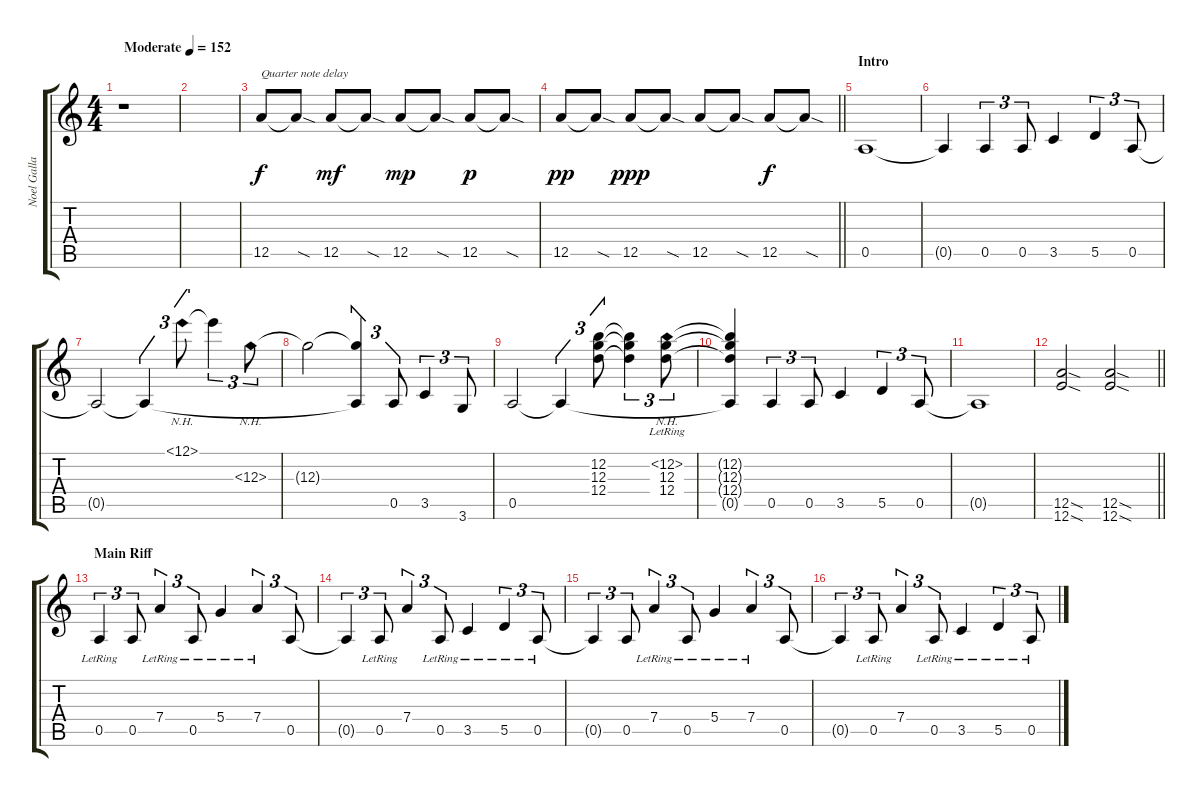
\track ("Noel Gallagher" "Noel Galla") {instrument overdrivenguitar}
\staff {score tabs}
\tuning (E4 B3 G3 D3 A2 E2) {hide}
\ts (4 4)
\tempo (152 "Moderate")
\clef g2
\ks c
r.1{dy f instrument overdrivenguitar} |
|
12.5.8{txt "Quarter note delay"} 12.5{sod t}.8 12.5.8{dy mf} 12.5{sod t}.8 12.5.8{dy mp} 12.5{sod t}.8 12.5.8{dy p} 12.5{sod t}.8 |
\barLineRight lightlight
12.5.8{dy pp} 12.5{sod t}.8 12.5.8{dy ppp} 12.5{sod t}.8 12.5.8 12.5{sod t}.8 12.5.8{dy f} 12.5{sod t}.8 |
\section ("" "Intro")
0.5.1 |
0.5{t}.4 0.5.4{tu (3 2)} 0.5.8{tu (3 2)} 3.5.4 5.5.4{tu (3 2)} 0.5.8{tu (3 2)} |
0.5{t}.2 0.5{t}.4{tu (3 2)} 12.1{nh}.8{tu (3 2)} 12.1{t}.4{tu (3 2)} 12.3{nh}.8{tu (3 2)} |
12.3{t}.2 (12.3{t} 0.5{t}).4{tu (3 2)} 0.5.8{tu (3 2)} 3.5.4{tu (3 2)} 3.6.8{tu (3 2)} |
0.5.2 0.5{t}.4{tu (3 2)} (12.2 12.3 12.4).8{tu (3 2)} (12.2{t} 12.3{t} 12.4{t}).4{tu (3 2)} (12.2{nh lr} 12.3{lr} 12.4{lr}).8{tu (3 2)} |
(12.2{t} 12.3{t} 12.4{t} 0.5{t}).4 0.5.4{tu (3 2)} 0.5.8{tu (3 2)} 3.5.4 5.5.4{tu (3 2)} 0.5.8{tu (3 2)} |
0.5{t}.1 |
\barLineRight lightlight
(12.5{sod} 12.6{sod}).2 (12.5{sod} 12.6{sod}).2 |
\section ("" "Main Riff")
0.5{lr}.4{tu (3 2)} 0.5.8{tu (3 2)} 7.4{lr}.4{tu (3 2)} 0.5{lr}.8{tu (3 2)} 5.4{lr}.4 7.4{lr}.4{tu (3 2)} 0.5.8{tu (3 2)} |
0.5{t}.4{tu (3 2)} 0.5{lr}.8{tu (3 2)} 7.4.4{tu (3 2)} 0.5{lr}.8{tu (3 2)} 3.5{lr}.4 5.5{lr}.4{tu (3 2)} 0.5{lr}.8{tu (3 2)} |
0.5{t}.4{tu (3 2)} 0.5.8{tu (3 2)} 7.4{lr}.4{tu (3 2)} 0.5{lr}.8{tu (3 2)} 5.4{lr}.4 7.4{lr}.4{tu (3 2)} 0.5.8{tu (3 2)} |
0.5{t}.4{tu (3 2)} 0.5{lr}.8{tu (3 2)} 7.4.4{tu (3 2)} 0.5{lr}.8{tu (3 2)} 3.5{lr}.4 5.5{lr}.4{tu (3 2)} 0.5{lr}.8{tu (3 2)}
